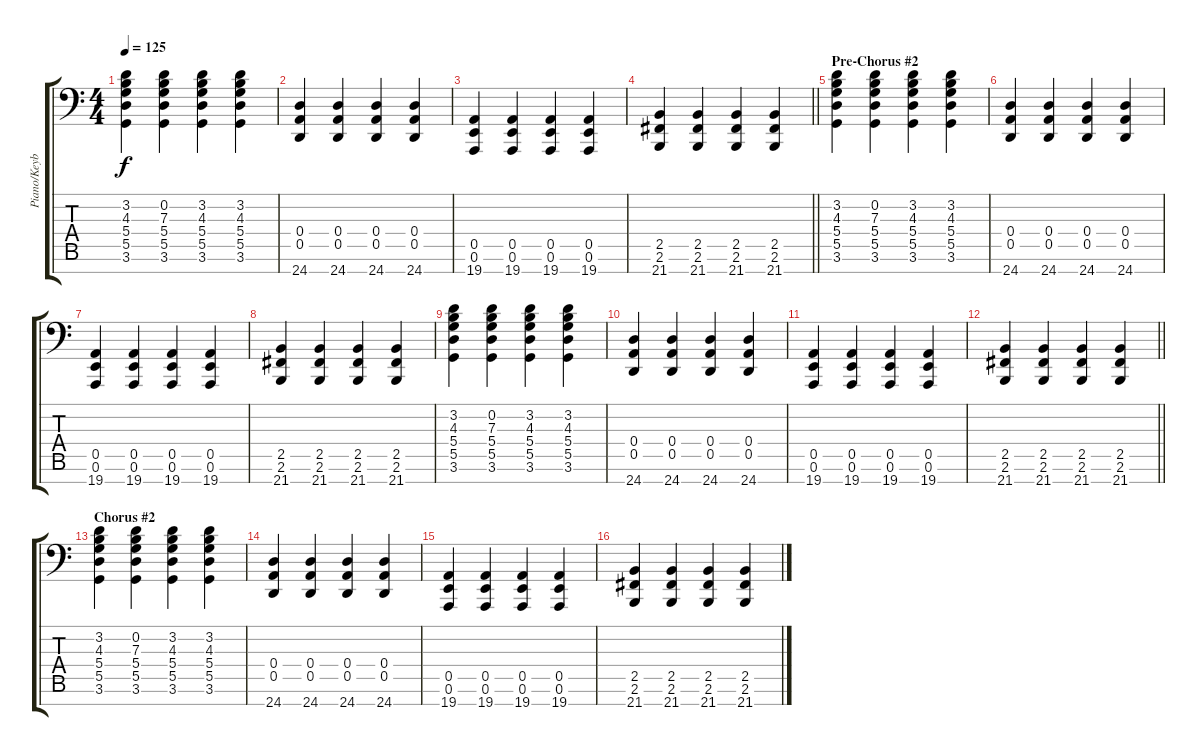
\track ("Piano/Keyboard" "Piano/Keyb") {instrument brightacousticpiano}
\staff {score tabs}
\tuning (E4 B3 G3 D3 A2 E2 D0) {hide}
\ts (4 4)
\tempo 125
\clef f4
\ks c
(3.2 4.3 5.4 5.5 3.6).4{dy f} (0.2 7.3 5.4 5.5 3.6).4 (3.2 4.3 5.4 5.5 3.6).4 (3.2 4.3 5.4 5.5 3.6).4 |
(0.4 0.5 24.7).4 (0.4 0.5 24.7).4 (0.4 0.5 24.7).4 (0.4 0.5 24.7).4 |
(0.5 0.6 19.7).4 (0.5 0.6 19.7).4 (0.5 0.6 19.7).4 (0.5 0.6 19.7).4 |
\barLineRight lightlight
(2.5 2.6 21.7).4 (2.5 2.6 21.7).4 (2.5 2.6 21.7).4 (2.5 2.6 21.7).4 |
\section ("" "Pre-Chorus #2")
(3.2 4.3 5.4 5.5 3.6).4 (0.2 7.3 5.4 5.5 3.6).4 (3.2 4.3 5.4 5.5 3.6).4 (3.2 4.3 5.4 5.5 3.6).4 |
(0.4 0.5 24.7).4 (0.4 0.5 24.7).4 (0.4 0.5 24.7).4 (0.4 0.5 24.7).4 |
(0.5 0.6 19.7).4 (0.5 0.6 19.7).4 (0.5 0.6 19.7).4 (0.5 0.6 19.7).4 |
(2.5 2.6 21.7).4 (2.5 2.6 21.7).4 (2.5 2.6 21.7).4 (2.5 2.6 21.7).4 |
(3.2 4.3 5.4 5.5 3.6).4 (0.2 7.3 5.4 5.5 3.6).4 (3.2 4.3 5.4 5.5 3.6).4 (3.2 4.3 5.4 5.5 3.6).4 |
(0.4 0.5 24.7).4 (0.4 0.5 24.7).4 (0.4 0.5 24.7).4 (0.4 0.5 24.7).4 |
(0.5 0.6 19.7).4 (0.5 0.6 19.7).4 (0.5 0.6 19.7).4 (0.5 0.6 19.7).4 |
\barLineRight lightlight
(2.5 2.6 21.7).4 (2.5 2.6 21.7).4 (2.5 2.6 21.7).4 (2.5 2.6 21.7).4 |
\section ("" "Chorus #2")
(3.2 4.3 5.4 5.5 3.6).4 (0.2 7.3 5.4 5.5 3.6).4 (3.2 4.3 5.4 5.5 3.6).4 (3.2 4.3 5.4 5.5 3.6).4 |
(0.4 0.5 24.7).4 (0.4 0.5 24.7).4 (0.4 0.5 24.7).4 (0.4 0.5 24.7).4 |
(0.5 0.6 19.7).4 (0.5 0.6 19.7).4 (0.5 0.6 19.7).4 (0.5 0.6 19.7).4 |
(2.5 2.6 21.7).4 (2.5 2.6 21.7).4 (2.5 2.6 21.7).4 (2.5 2.6 21.7).4
